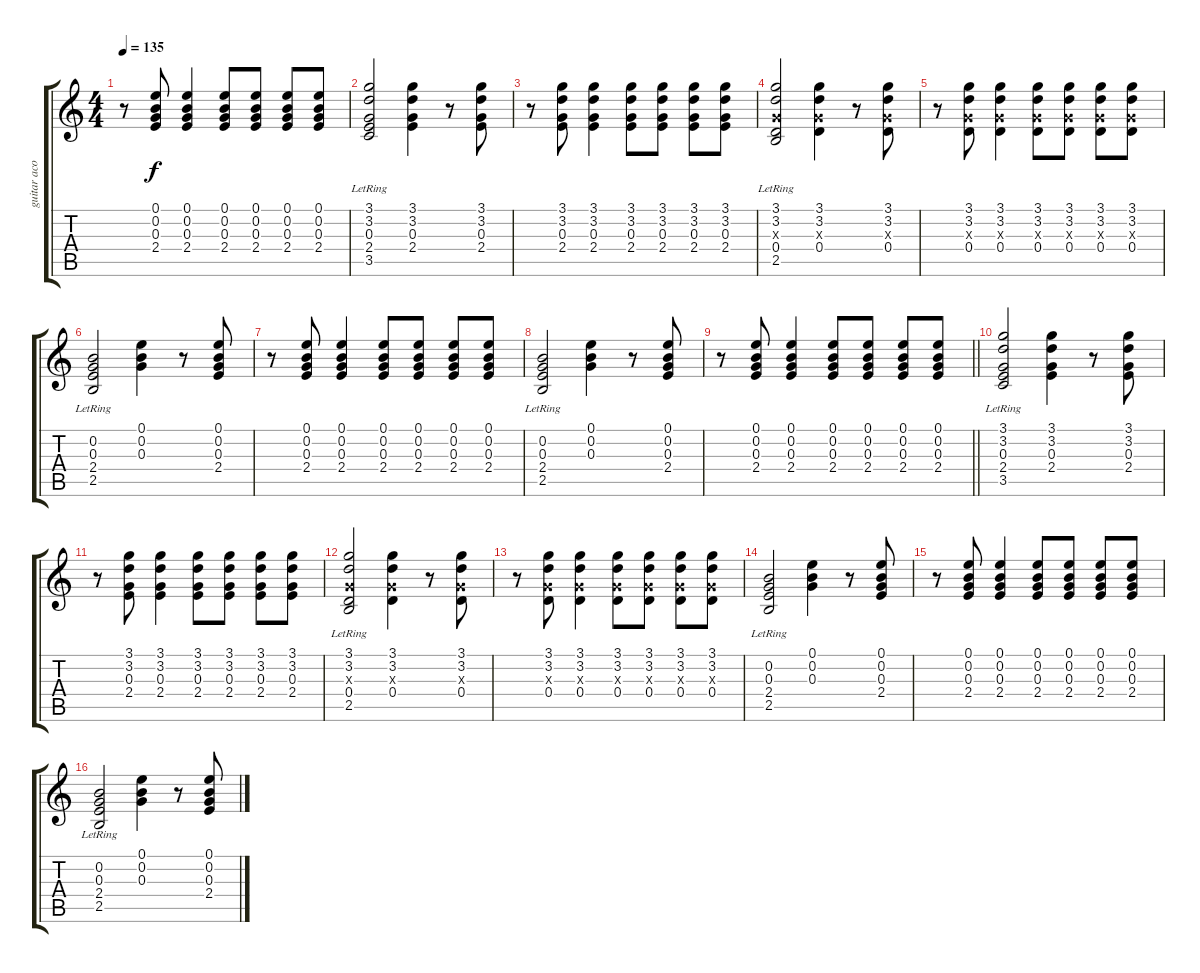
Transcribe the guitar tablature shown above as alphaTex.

\track ("guitar acoustic (aril)" "guitar aco") {instrument acousticguitarsteel}
\staff {score tabs}
\tuning (E4 B3 G3 D3 A2 E2) {hide}
\ts (4 4)
\tempo 135
\clef g2
\ks c
r.8{dy f} (0.1 0.2 0.3 2.4).8 (0.1 0.2 0.3 2.4).4 (0.1 0.2 0.3 2.4).8 (0.1 0.2 0.3 2.4).8 (0.1 0.2 0.3 2.4).8 (0.1 0.2 0.3 2.4).8 |
(3.1{lr} 3.2 0.3 2.4 3.5).2 (3.1 3.2 0.3 2.4).4 r.8 (3.1 3.2 0.3 2.4).8 |
r.8 (3.1 3.2 0.3 2.4).8 (3.1 3.2 0.3 2.4).4 (3.1 3.2 0.3 2.4).8 (3.1 3.2 0.3 2.4).8 (3.1 3.2 0.3 2.4).8 (3.1 3.2 0.3 2.4).8 |
(3.1 3.2 0.3{x} 0.4{lr} 2.5).2 (3.1 3.2 0.3{x} 0.4).4 r.8 (3.1 3.2 0.3{x} 0.4).8 |
r.8 (3.1 3.2 0.3{x} 0.4).8 (3.1 3.2 0.3{x} 0.4).4 (3.1 3.2 0.3{x} 0.4).8 (3.1 3.2 0.3{x} 0.4).8 (3.1 3.2 0.3{x} 0.4).8 (3.1 3.2 0.3{x} 0.4).8 |
(0.2{lr} 0.3 2.4 2.5).2 (0.1 0.2 0.3).4 r.8 (0.1 0.2 0.3 2.4).8 |
r.8 (0.1 0.2 0.3 2.4).8 (0.1 0.2 0.3 2.4).4 (0.1 0.2 0.3 2.4).8 (0.1 0.2 0.3 2.4).8 (0.1 0.2 0.3 2.4).8 (0.1 0.2 0.3 2.4).8 |
(0.2{lr} 0.3 2.4 2.5).2 (0.1 0.2 0.3).4 r.8 (0.1 0.2 0.3 2.4).8 |
\barLineRight lightlight
r.8 (0.1 0.2 0.3 2.4).8 (0.1 0.2 0.3 2.4).4 (0.1 0.2 0.3 2.4).8 (0.1 0.2 0.3 2.4).8 (0.1 0.2 0.3 2.4).8 (0.1 0.2 0.3 2.4).8 |
(3.1{lr} 3.2 0.3 2.4 3.5).2 (3.1 3.2 0.3 2.4).4 r.8 (3.1 3.2 0.3 2.4).8 |
r.8 (3.1 3.2 0.3 2.4).8 (3.1 3.2 0.3 2.4).4 (3.1 3.2 0.3 2.4).8 (3.1 3.2 0.3 2.4).8 (3.1 3.2 0.3 2.4).8 (3.1 3.2 0.3 2.4).8 |
(3.1 3.2 0.3{x} 0.4{lr} 2.5).2 (3.1 3.2 0.3{x} 0.4).4 r.8 (3.1 3.2 0.3{x} 0.4).8 |
r.8 (3.1 3.2 0.3{x} 0.4).8 (3.1 3.2 0.3{x} 0.4).4 (3.1 3.2 0.3{x} 0.4).8 (3.1 3.2 0.3{x} 0.4).8 (3.1 3.2 0.3{x} 0.4).8 (3.1 3.2 0.3{x} 0.4).8 |
(0.2{lr} 0.3 2.4 2.5).2 (0.1 0.2 0.3).4 r.8 (0.1 0.2 0.3 2.4).8 |
r.8 (0.1 0.2 0.3 2.4).8 (0.1 0.2 0.3 2.4).4 (0.1 0.2 0.3 2.4).8 (0.1 0.2 0.3 2.4).8 (0.1 0.2 0.3 2.4).8 (0.1 0.2 0.3 2.4).8 |
(0.2{lr} 0.3 2.4 2.5).2 (0.1 0.2 0.3).4 r.8 (0.1 0.2 0.3 2.4).8
